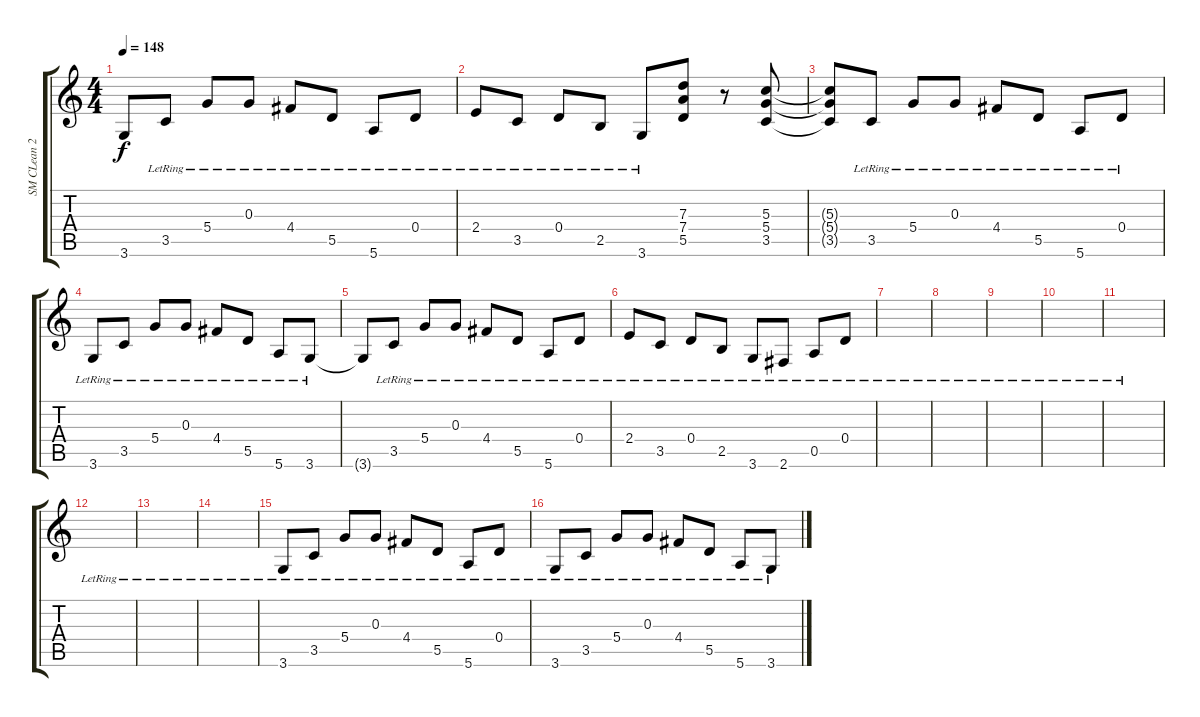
\track ("SM CLean 2" "SM CLean 2") {instrument acousticguitarsteel}
\staff {score tabs}
\tuning (E4 B3 G3 D3 A2 E2) {hide}
\ts (4 4)
\tempo 148
\clef g2
\ks c
3.6{t}.8{dy f} 3.5{lr}.8 5.4{lr}.8 0.3{lr}.8 4.4{lr}.8 5.5{lr}.8 5.6{lr}.8 0.4{lr}.8 |
2.4{lr}.8 3.5{lr}.8 0.4{lr}.8 2.5{lr}.8 3.6{lr}.8 (7.3 7.4 5.5).8 r.8 (5.3 5.4 3.5).8 |
(5.3{t} 5.4{t} 3.5{t}).8 3.5{lr}.8 5.4{lr}.8 0.3{lr}.8 4.4{lr}.8 5.5{lr}.8 5.6{lr}.8 0.4{lr}.8 |
3.6{lr}.8 3.5{lr}.8 5.4{lr}.8 0.3{lr}.8 4.4{lr}.8 5.5{lr}.8 5.6{lr}.8 3.6{lr}.8 |
3.6{t}.8 3.5{lr}.8 5.4{lr}.8 0.3{lr}.8 4.4{lr}.8 5.5{lr}.8 5.6{lr}.8 0.4{lr}.8 |
2.4{lr}.8 3.5{lr}.8 0.4{lr}.8 2.5{lr}.8 3.6{lr}.8 2.6{lr}.8 0.5{lr}.8 0.4{lr}.8 |
|
|
|
|
|
|
|
|
3.6{lr}.8 3.5{lr}.8 5.4{lr}.8 0.3{lr}.8 4.4{lr}.8 5.5{lr}.8 5.6{lr}.8 0.4{lr}.8 |
3.6{lr}.8 3.5{lr}.8 5.4{lr}.8 0.3{lr}.8 4.4{lr}.8 5.5{lr}.8 5.6{lr}.8 3.6{lr}.8
